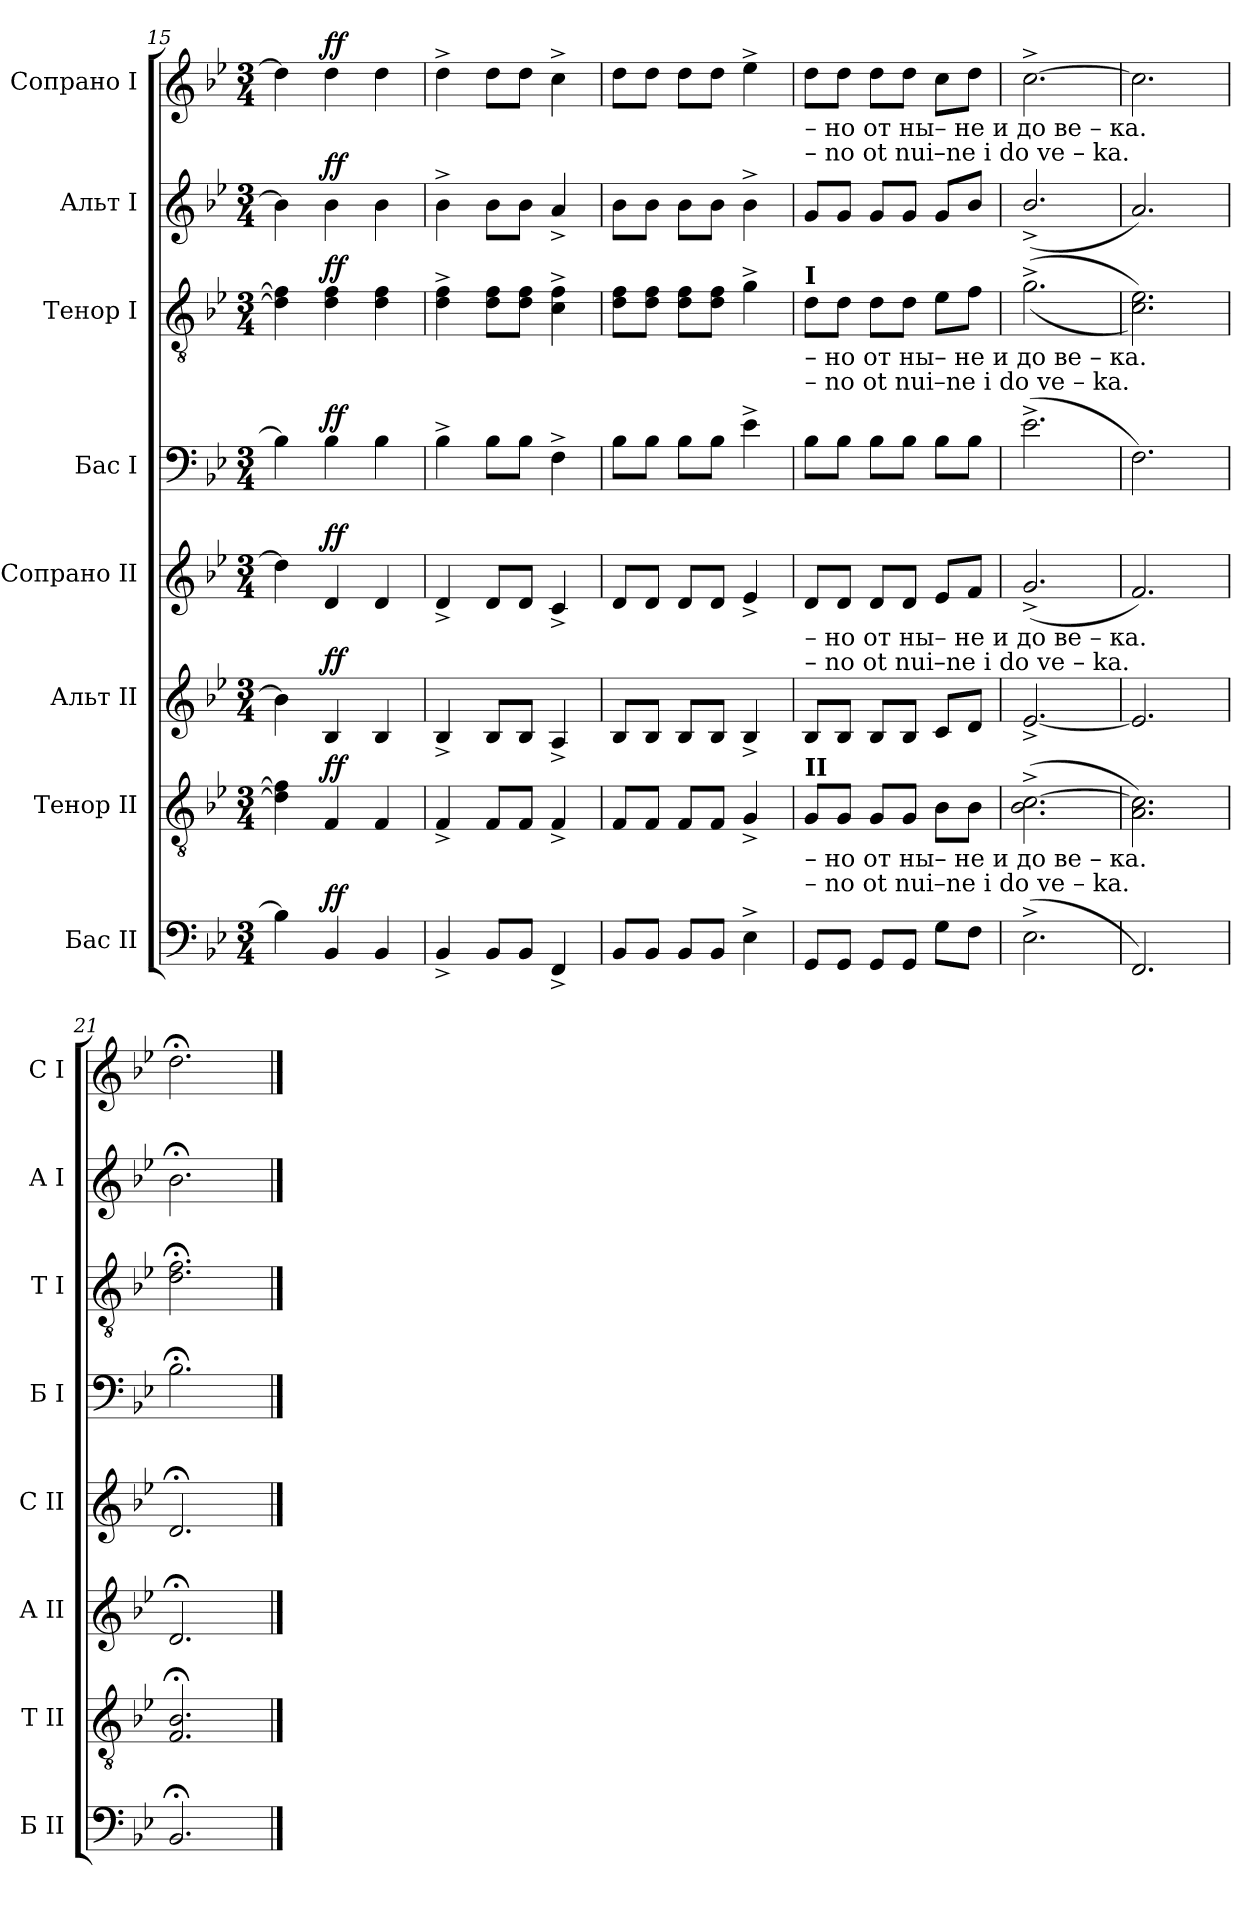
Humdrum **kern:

**kern	**dynam	**kern	**dynam	**kern	**dynam	**kern	**dynam	**kern	**dynam	**kern	**dynam	**kern	**dynam	**kern	**dynam
*part8	*part8	*part7	*part7	*part6	*part6	*part5	*part5	*part4	*part4	*part3	*part3	*part2	*part2	*part1	*part1
*staff8	*staff8	*staff7	*staff7	*staff6	*staff6	*staff5	*staff5	*staff4	*staff4	*staff3	*staff3	*staff2	*staff2	*staff1	*staff1
*I"Бас II	*	*I"Тенор II	*	*I"Альт II	*	*I"Сопрано II	*	*I"Бас I	*	*I"Тенор I	*	*I"Альт I	*	*I"Сопрано I	*
*I'Б II	*	*I'Т II	*	*I'А II	*	*I'С II	*	*I'Б I	*	*I'Т I	*	*I'А I	*	*I'С I	*
*clefF4	*	*clefGv2	*	*clefG2	*	*clefG2	*	*clefF4	*	*clefGv2	*	*clefG2	*	*clefG2	*
*k[b-e-]	*	*k[b-e-]	*	*k[b-e-]	*	*k[b-e-]	*	*k[b-e-]	*	*k[b-e-]	*	*k[b-e-]	*	*k[b-e-]	*
*M3/4	*	*M3/4	*	*M3/4	*	*M3/4	*	*M3/4	*	*M3/4	*	*M3/4	*	*M3/4	*
=15	=15	=15	=15	=15	=15	=15	=15	=15	=15	=15	=15	=15	=15	=15	=15
4B-\]	.	4d\] 4f\]	.	4b-\]	.	4dd\]	.	4B-\]	.	4d\] 4f\]	.	4b-\]	.	4dd\]	.
!	!LO:DY:a	!	!LO:DY:a	!	!LO:DY:a	!	!LO:DY:a	!	!LO:DY:a	!	!LO:DY:a	!	!LO:DY:a	!	!LO:DY:a
4BB-/	ff	4F/	ff	4B-/	ff	4d/	ff	4B-\	ff	4d\ 4f\	ff	4b-\	ff	4dd\	ff
4BB-/	.	4F/	.	4B-/	.	4d/	.	4B-\	.	4d\ 4f\	.	4b-\	.	4dd\	.
=16	=16	=16	=16	=16	=16	=16	=16	=16	=16	=16	=16	=16	=16	=16	=16
4BB-^/	.	4F^/	.	4B-^/	.	4d^/	.	4B-^\	.	4d\^ 4f\^	.	4b-^\	.	4dd^\	.
8BB-/L	.	8F/L	.	8B-/L	.	8d/L	.	8B-\L	.	8d\ 8f\L	.	8b-\L	.	8dd\L	.
8BB-/J	.	8F/J	.	8B-/J	.	8d/J	.	8B-\J	.	8d\ 8f\J	.	8b-\J	.	8dd\J	.
4FF^/	.	4F^/	.	4A^/	.	4c^/	.	4F^\	.	4c\^ 4f\^	.	4a^/	.	4cc^\	.
=17	=17	=17	=17	=17	=17	=17	=17	=17	=17	=17	=17	=17	=17	=17	=17
8BB-/L	.	8F/L	.	8B-/L	.	8d/L	.	8B-\L	.	8d\ 8f\L	.	8b-\L	.	8dd\L	.
8BB-/J	.	8F/J	.	8B-/J	.	8d/J	.	8B-\J	.	8d\ 8f\J	.	8b-\J	.	8dd\J	.
8BB-/L	.	8F/L	.	8B-/L	.	8d/L	.	8B-\L	.	8d\ 8f\L	.	8b-\L	.	8dd\L	.
8BB-/J	.	8F/J	.	8B-/J	.	8d/J	.	8B-\J	.	8d\ 8f\J	.	8b-\J	.	8dd\J	.
4E-^\	.	4G^/	.	4B-^/	.	4e-^/	.	4e-^\	.	4g^\	.	4b-^\	.	4ee-^\	.
!!LO:PB:g=z
=18	=18	=18	=18	=18	=18	=18	=18	=18	=18	=18	=18	=18	=18	=18	=18
!	!	!	!	!	!	!	!	!	!	!	!	!	!	!LO:TX:b:t=– но   от    ны– не     и      до         ве        –       ка.	!
!	!	!	!	!	!	!	!	!	!	!	!	!	!	!LO:TX:b:t=– no   ot      nui–ne      i       do         ve        –       ka.	!
!	!	!	!	!	!	!	!	!	!	!LO:TX:a:B:t=I	!	!	!	!	!
!	!	!	!	!	!	!	!	!	!	!LO:TX:b:t=– но   от    ны– не     и      до         ве        –       ка.	!	!	!	!	!
!	!	!	!	!	!	!	!	!	!	!LO:TX:b:t=– no   ot      nui–ne      i       do         ve        –       ka.	!	!	!	!	!
!	!	!	!	!	!	!LO:TX:b:t=– но   от    ны– не     и      до         ве        –       ка.	!	!	!	!	!	!	!	!	!
!	!	!	!	!	!	!LO:TX:b:t=– no   ot      nui–ne      i       do         ve        –       ka.	!	!	!	!	!	!	!	!	!
!	!	!LO:TX:a:B:t=II	!	!	!	!	!	!	!	!	!	!	!	!	!
!	!	!LO:TX:b:t=– но   от    ны– не     и      до         ве        –       ка.	!	!	!	!	!	!	!	!	!	!	!	!	!
!	!	!LO:TX:b:t=– no   ot      nui–ne      i       do         ve        –       ka.	!	!	!	!	!	!	!	!	!	!	!	!	!
8GG/L	.	8G/L	.	8B-/L	.	8d/L	.	8B-\L	.	8d\L	.	8g/L	.	8dd\L	.
8GG/J	.	8G/J	.	8B-/J	.	8d/J	.	8B-\J	.	8d\J	.	8g/J	.	8dd\J	.
8GG/L	.	8G/L	.	8B-/L	.	8d/L	.	8B-\L	.	8d\L	.	8g/L	.	8dd\L	.
8GG/J	.	8G/J	.	8B-/J	.	8d/J	.	8B-\J	.	8d\J	.	8g/J	.	8dd\J	.
8G\L	.	8B-\L	.	8c/L	.	8e-/L	.	8B-\L	.	8e-\L	.	8g/L	.	8cc\L	.
8F\J	.	8B-\J	.	8d/J	.	8f/J	.	8B-\J	.	8f\J	.	8b-/J	.	8dd\J	.
=19	=19	=19	=19	=19	=19	=19	=19	=19	=19	=19	=19	=19	=19	=19	=19
(2.E-^\	.	(2.B-\^ [2.c\^	.	[2.e-^/	.	(2.g^/	.	(2.e-^\	.	((2.g^\	.	(2.b-^/	.	[2.cc^\	.
=20	=20	=20	=20	=20	=20	=20	=20	=20	=20	=20	=20	=20	=20	=20	=20
2.FF/)	.	2.A\ 2.c\])	.	2.e-/]	.	2.f/)	.	2.F\)	.	2.c\ 2.e-\))	.	2.a/)	.	2.cc\]	.
=21	=21	=21	=21	=21	=21	=21	=21	=21	=21	=21	=21	=21	=21	=21	=21
2.BB-;</	.	2.F/;< 2.B-/;<	.	2.d;</	.	2.d;</	.	2.B-;<\	.	2.d\;< 2.f\;<	.	2.b-;<\	.	2.dd;<\	.
==	==	==	==	==	==	==	==	==	==	==	==	==	==	==	==
*-	*-	*-	*-	*-	*-	*-	*-	*-	*-	*-	*-	*-	*-	*-	*-
